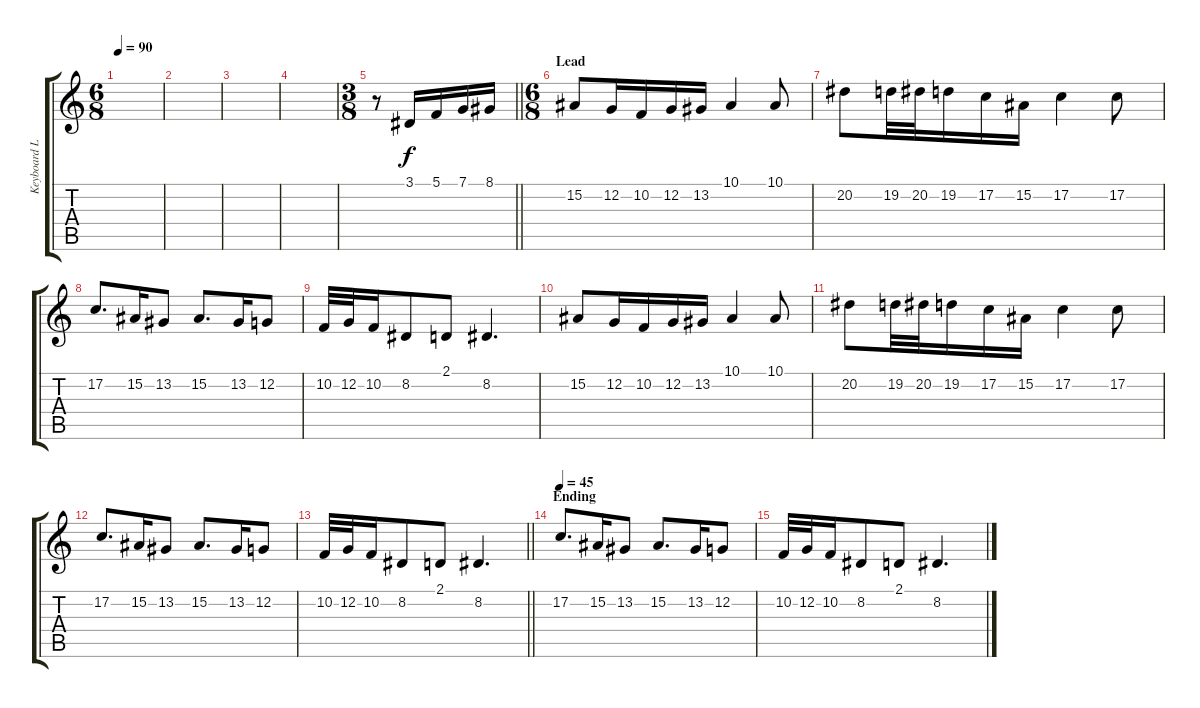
\track ("Keyboard Lead" "Keyboard L") {instrument accordion}
\staff {score tabs}
\tuning (C4 G3 Eb3 Bb2 F2 C2) {hide}
\ts (6 8)
\tempo 90
\clef g2
\ks c
|
|
|
|
\ts (3 8)
\barLineRight lightlight
r.8 3.1.16 5.1.16 7.1.16 8.1.16 |
\ts (6 8)
\section ("" "Lead")
15.2.8 12.2.16 10.2.16 12.2.16 13.2.16 10.1.4 10.1.8 |
20.2.8 19.2.32 20.2.32 19.2.16 17.2.16 15.2.16 17.2.4 17.2.8 |
17.2.8{d} 15.2.16 13.2.8 15.2.8{d} 13.2.16 12.2.8 |
10.2.32 12.2.32 10.2.16 8.2.8 2.1.8 8.2.4{d} |
15.2.8 12.2.16 10.2.16 12.2.16 13.2.16 10.1.4 10.1.8 |
20.2.8 19.2.32 20.2.32 19.2.16 17.2.16 15.2.16 17.2.4 17.2.8 |
17.2.8{d} 15.2.16 13.2.8 15.2.8{d} 13.2.16 12.2.8 |
\barLineRight lightlight
10.2.32 12.2.32 10.2.16 8.2.8 2.1.8 8.2.4{d} |
\section ("" "Ending")
\tempo 45
17.2.8{d} 15.2.16 13.2.8 15.2.8{d} 13.2.16 12.2.8 |
10.2.32 12.2.32 10.2.16 8.2.8 2.1.8 8.2.4{d}
